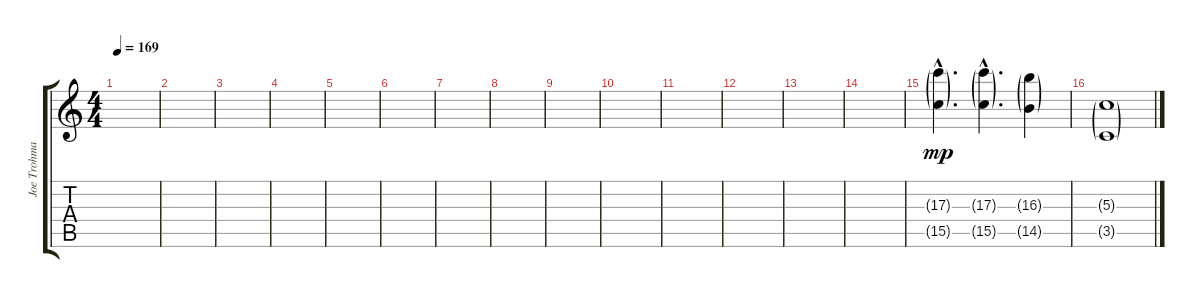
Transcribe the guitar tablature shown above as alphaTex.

\track ("Joe Trohman 2" "Joe Trohma") {instrument overdrivenguitar}
\staff {score tabs}
\tuning (E4 B3 G3 D3 A2 E2) {hide}
\ts (4 4)
\tempo 169
\clef g2
\ks c
|
|
|
|
|
|
|
|
|
|
|
|
|
|
(17.3{g hac} 15.5{g hac}).4{d dy mp} (17.3{g hac} 15.5{g hac}).4{d} (16.3{g} 14.5{g}).4 |
(5.3{g} 3.5{g}).1
